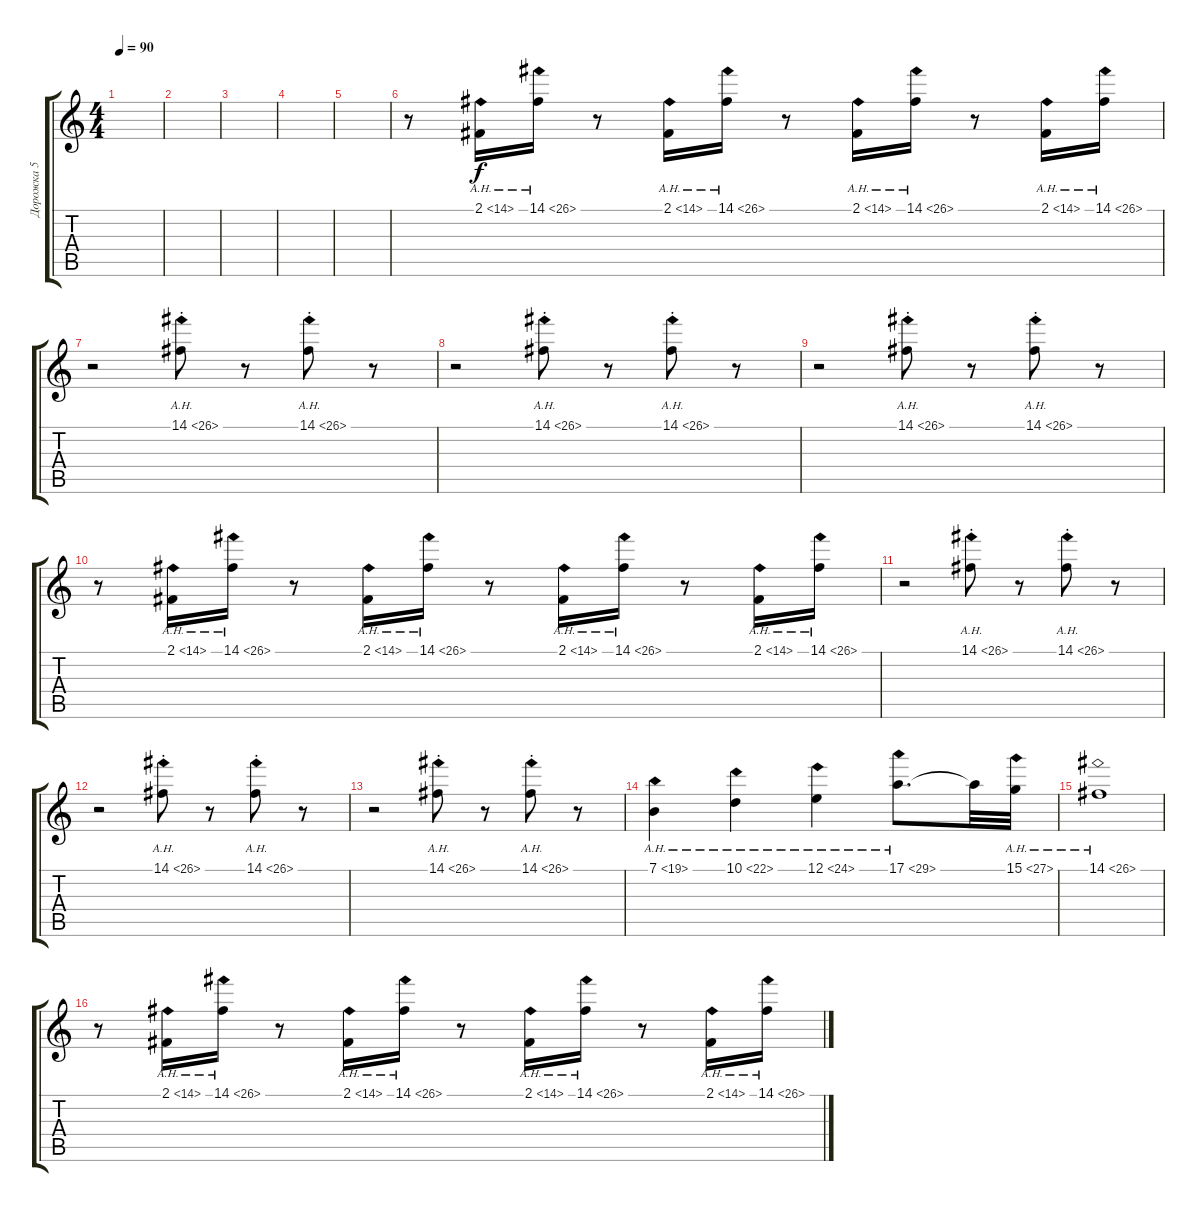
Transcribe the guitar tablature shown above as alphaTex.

\track ("Дорожка 5" "Дорожка 5") {instrument lead1square}
\staff {score tabs}
\tuning (E4 B3 G3 D3 A2 E2) {hide}
\ts (4 4)
\tempo 90
\clef g2
\ks c
|
|
|
|
|
r.8{volume 3} 2.1{ah 12}.16 14.1{ah 12}.16 r.8 2.1{ah 12}.16 14.1{ah 12}.16 r.8 2.1{ah 12}.16 14.1{ah 12}.16 r.8 2.1{ah 12}.16 14.1{ah 12}.16 |
r.2{volume 13} 14.1{ah 12 st}.8 r.8 14.1{ah 12 st}.8 r.8 |
r.2{volume 4} 14.1{ah 12 st}.8 r.8 14.1{ah 12 st}.8 r.8 |
r.2 14.1{ah 12 st}.8 r.8 14.1{ah 12 st}.8 r.8{volume 13} |
r.8{volume 3} 2.1{ah 12}.16 14.1{ah 12}.16 r.8 2.1{ah 12}.16 14.1{ah 12}.16 r.8 2.1{ah 12}.16 14.1{ah 12}.16 r.8 2.1{ah 12}.16 14.1{ah 12}.16 |
r.2{volume 13} 14.1{ah 12 st}.8 r.8 14.1{ah 12 st}.8 r.8 |
r.2{volume 4} 14.1{ah 12 st}.8 r.8 14.1{ah 12 st}.8 r.8 |
r.2 14.1{ah 12 st}.8 r.8 14.1{ah 12 st}.8 r.8{volume 13} |
7.1{ah 12}.4 10.1{ah 12}.4 12.1{ah 12}.4 17.1{ah 12}.8{d} 17.1{t}.32 15.1{ah 12}.32 |
14.1{ah 12}.1 |
r.8 2.1{ah 12}.16{volume 4} 14.1{ah 12}.16 r.8 2.1{ah 12}.16 14.1{ah 12}.16 r.8 2.1{ah 12}.16 14.1{ah 12}.16 r.8 2.1{ah 12}.16 14.1{ah 12}.16
